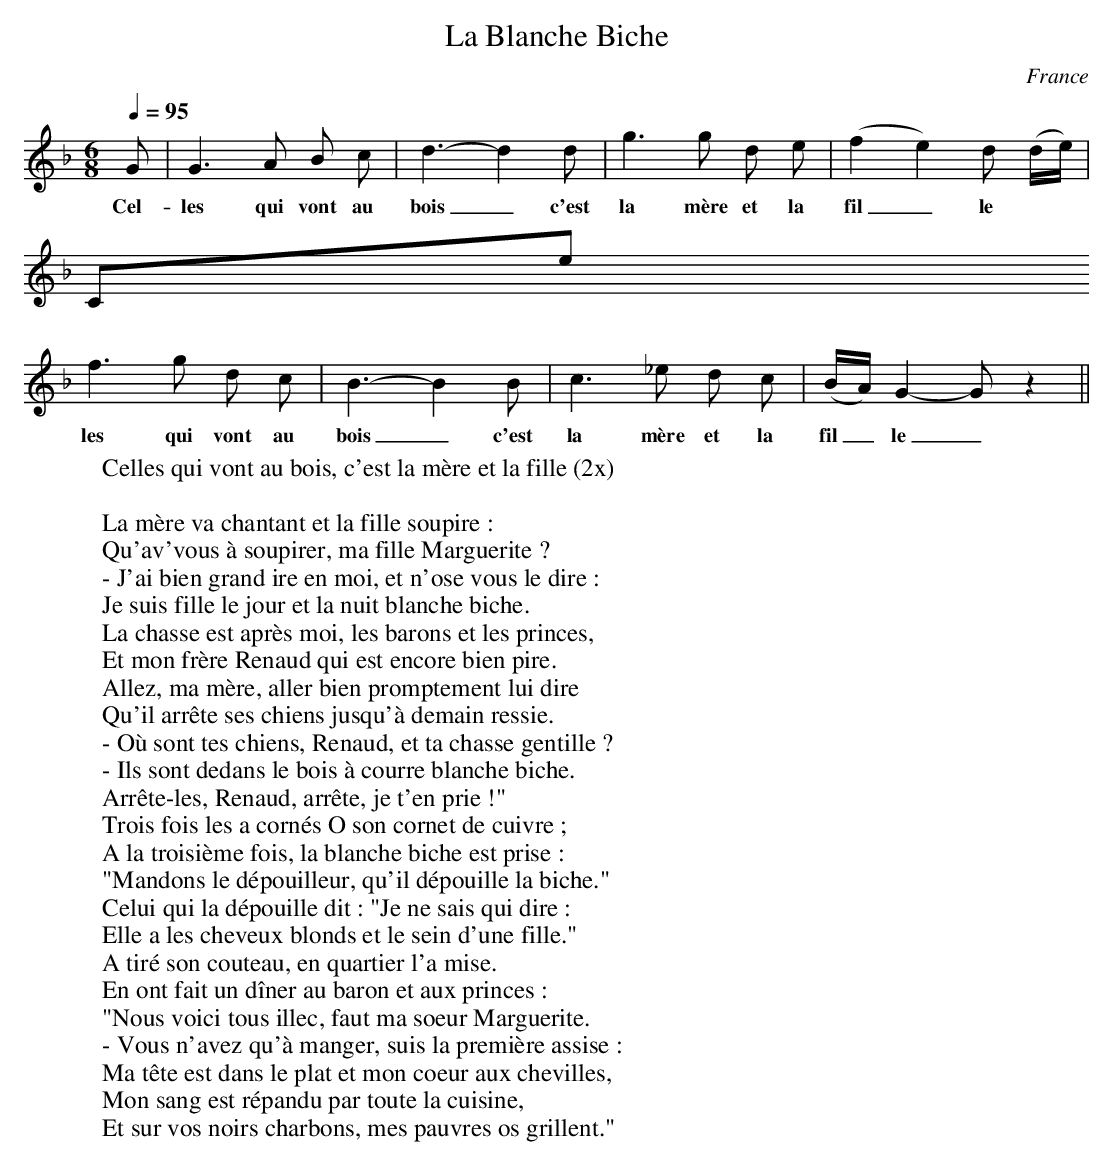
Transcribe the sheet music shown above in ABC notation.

X:1
T:La Blanche Biche
O:France
M:6/8
L:1/8
Q:1/4=95
K:F
G | G3 A B c | d3-d2 d | g3 g d e  | (f2 e2) d (d/e/) |
w:Cel-|les qui vont au | bois_ c'est | la mère et la | fil_ le
Cel_|
    f3 g d c | B3-B2 B | c3 _e d c | (B/A/) G2-G z2 ||
w:les qui vont au | bois_ c'est | la mère et la | fil_ le_ ||
W:Celles qui vont au bois, c'est la mère et la fille (2x)
W:
W:La mère va chantant et la fille soupire :
W:Qu'av'vous à soupirer, ma fille Marguerite ?
W:- J'ai bien grand ire en moi, et n'ose vous le dire :
W:Je suis fille le jour et la nuit blanche biche.
W:La chasse est après moi, les barons et les princes,
W:Et mon frère Renaud qui est encore bien pire.
W:Allez, ma mère, aller bien promptement lui dire
W:Qu'il arrête ses chiens jusqu'à demain ressie.
W:- Où sont tes chiens, Renaud, et ta chasse gentille ?
W:- Ils sont dedans le bois à courre blanche biche.
W:Arrête-les, Renaud, arrête, je t'en prie !"
W:Trois fois les a cornés O son cornet de cuivre ;
W:A la troisième fois, la blanche biche est prise :
W:"Mandons le dépouilleur, qu'il dépouille la biche."
W:Celui qui la dépouille dit : "Je ne sais qui dire :
W:Elle a les cheveux blonds et le sein d'une fille."
W:A tiré son couteau, en quartier l'a mise.
W:En ont fait un dîner au baron et aux princes :
W:"Nous voici tous illec, faut ma soeur Marguerite.
W:- Vous n'avez qu'à manger, suis la première assise :
W:Ma tête est dans le plat et mon coeur aux chevilles,
W:Mon sang est répandu par toute la cuisine,
W:Et sur vos noirs charbons, mes pauvres os grillent."
